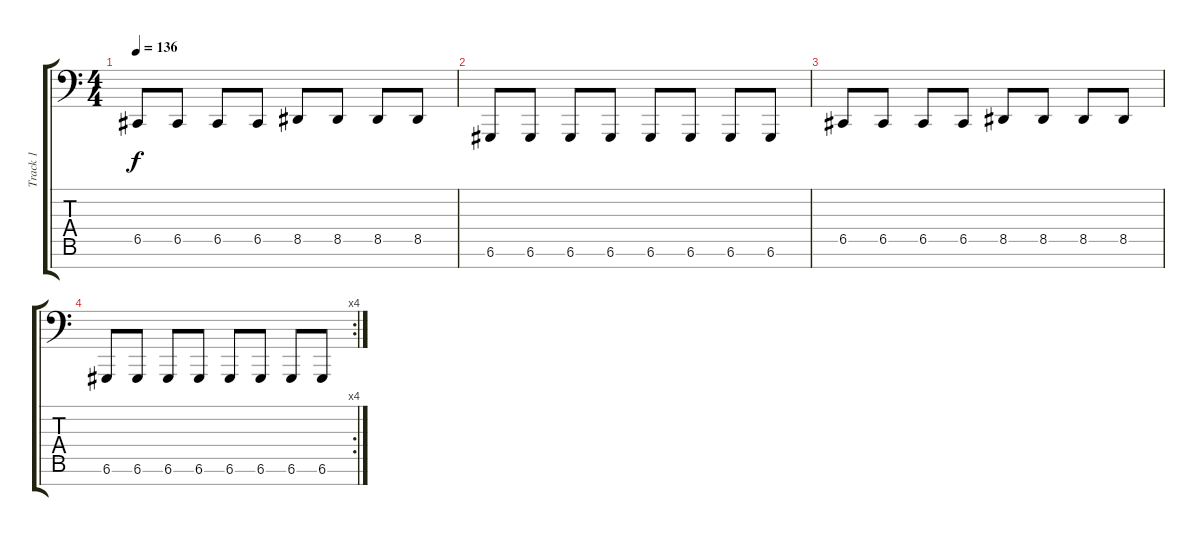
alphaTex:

\track ("Track 1" "Track 1") {instrument lead2sawtooth}
\staff {score tabs}
\tuning (D3 A2 F2 C2 G1 D1 A0) {hide}
\ts (4 4)
\tempo 136
\clef f4
\ks c
6.5.8{dy f} 6.5.8 6.5.8 6.5.8 8.5.8 8.5.8 8.5.8 8.5.8 |
6.6.8 6.6.8 6.6.8 6.6.8 6.6.8 6.6.8 6.6.8 6.6.8 |
6.5.8 6.5.8 6.5.8 6.5.8 8.5.8 8.5.8 8.5.8 8.5.8 |
\rc 4
6.6.8 6.6.8 6.6.8 6.6.8 6.6.8 6.6.8 6.6.8 6.6.8
